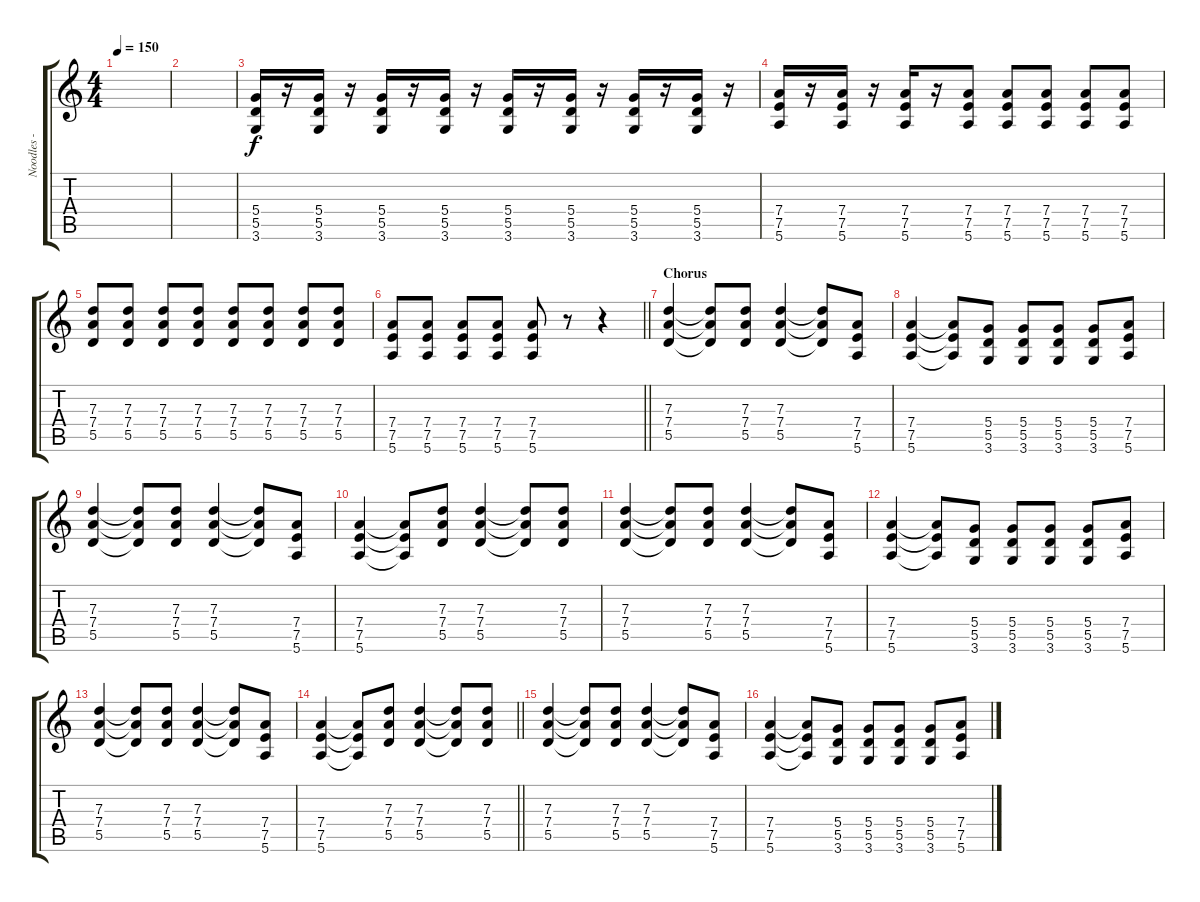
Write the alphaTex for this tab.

\track ("Noodles - Guitar" "Noodles - ") {instrument distortionguitar}
\staff {score tabs}
\tuning (E4 B3 G3 D3 A2 E2) {hide}
\ts (4 4)
\tempo 150
\clef g2
\ks c
|
|
(5.4 5.5 3.6).16{volume 14} r.16 (5.4 5.5 3.6).16 r.16 (5.4 5.5 3.6).16 r.16 (5.4 5.5 3.6).16 r.16 (5.4 5.5 3.6).16 r.16 (5.4 5.5 3.6).16 r.16 (5.4 5.5 3.6).16 r.16 (5.4 5.5 3.6).16 r.16 |
(7.4 7.5 5.6).16 r.16 (7.4 7.5 5.6).16 r.16 (7.4 7.5 5.6).16 r.16 (7.4 7.5 5.6).8 (7.4 7.5 5.6).8 (7.4 7.5 5.6).8 (7.4 7.5 5.6).8 (7.4 7.5 5.6).8 |
(7.3 7.4 5.5).8 (7.3 7.4 5.5).8 (7.3 7.4 5.5).8 (7.3 7.4 5.5).8 (7.3 7.4 5.5).8 (7.3 7.4 5.5).8 (7.3 7.4 5.5).8 (7.3 7.4 5.5).8 |
\barLineRight lightlight
(7.4 7.5 5.6).8 (7.4 7.5 5.6).8 (7.4 7.5 5.6).8 (7.4 7.5 5.6).8 (7.4 7.5 5.6).8 r.8 r.4 |
\section ("" "Chorus")
(7.3 7.4 5.5).4{volume 12} (7.3{t} 7.4{t} 5.5{t}).8 (7.3 7.4 5.5).8 (7.3 7.4 5.5).4 (7.3{t} 7.4{t} 5.5{t}).8 (7.4 7.5 5.6).8 |
(7.4 7.5 5.6).4 (7.4{t} 7.5{t} 5.6{t}).8 (5.4 5.5 3.6).8 (5.4 5.5 3.6).8 (5.4 5.5 3.6).8 (5.4 5.5 3.6).8 (7.4 7.5 5.6).8 |
(7.3 7.4 5.5).4 (7.3{t} 7.4{t} 5.5{t}).8 (7.3 7.4 5.5).8 (7.3 7.4 5.5).4 (7.3{t} 7.4{t} 5.5{t}).8 (7.4 7.5 5.6).8 |
(7.4 7.5 5.6).4 (7.4{t} 7.5{t} 5.6{t}).8 (7.3 7.4 5.5).8 (7.3 7.4 5.5).4 (7.3{t} 7.4{t} 5.5{t}).8 (7.3 7.4 5.5).8 |
(7.3 7.4 5.5).4 (7.3{t} 7.4{t} 5.5{t}).8 (7.3 7.4 5.5).8 (7.3 7.4 5.5).4 (7.3{t} 7.4{t} 5.5{t}).8 (7.4 7.5 5.6).8 |
(7.4 7.5 5.6).4 (7.4{t} 7.5{t} 5.6{t}).8 (5.4 5.5 3.6).8 (5.4 5.5 3.6).8 (5.4 5.5 3.6).8 (5.4 5.5 3.6).8 (7.4 7.5 5.6).8 |
(7.3 7.4 5.5).4 (7.3{t} 7.4{t} 5.5{t}).8 (7.3 7.4 5.5).8 (7.3 7.4 5.5).4 (7.3{t} 7.4{t} 5.5{t}).8 (7.4 7.5 5.6).8 |
\barLineRight lightlight
(7.4 7.5 5.6).4 (7.4{t} 7.5{t} 5.6{t}).8 (7.3 7.4 5.5).8 (7.3 7.4 5.5).4 (7.3{t} 7.4{t} 5.5{t}).8 (7.3 7.4 5.5).8 |
(7.3 7.4 5.5).4 (7.3{t} 7.4{t} 5.5{t}).8 (7.3 7.4 5.5).8 (7.3 7.4 5.5).4 (7.3{t} 7.4{t} 5.5{t}).8 (7.4 7.5 5.6).8 |
(7.4 7.5 5.6).4 (7.4{t} 7.5{t} 5.6{t}).8 (5.4 5.5 3.6).8 (5.4 5.5 3.6).8 (5.4 5.5 3.6).8 (5.4 5.5 3.6).8 (7.4 7.5 5.6).8
